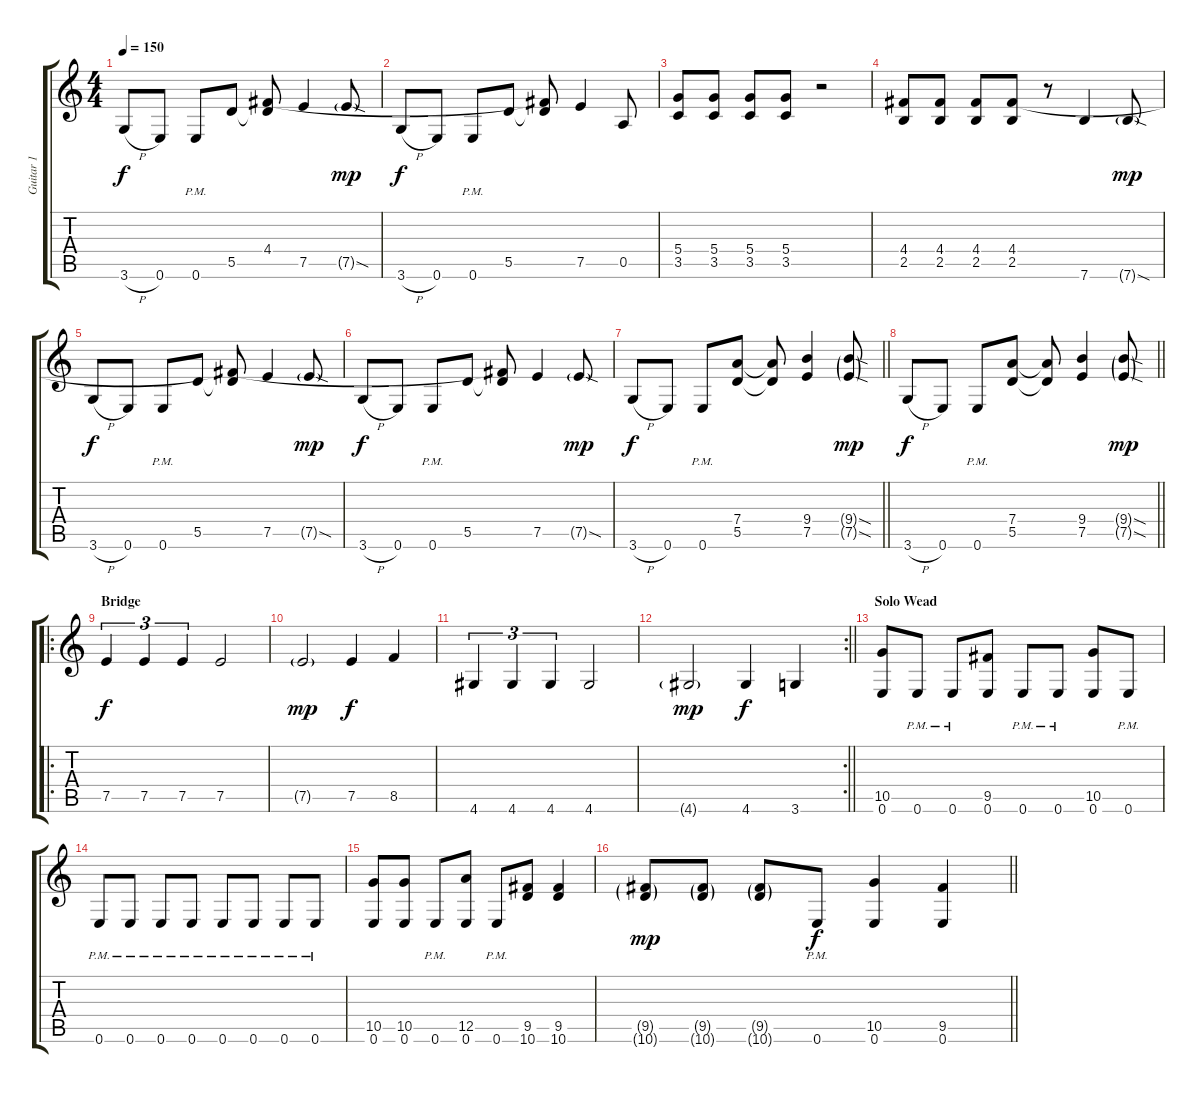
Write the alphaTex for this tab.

\track ("Guitar 1" "Guitar 1") {instrument distortionguitar}
\staff {score tabs}
\tuning (E4 B3 G3 D3 A2 E2) {hide}
\ts (4 4)
\tempo 150
\clef g2
\ks c
3.6{h}.8{dy f} 0.6.8 0.6{pm}.8 5.5.8 (4.4{t} 5.5{t}).8 7.5.4 7.5{sod g}.8{dy mp} |
3.6{h}.8{dy f} 0.6.8 0.6{pm}.8 5.5.8 (4.4{t} 5.5{t}).8 7.5.4 0.5.8 |
(5.4 3.5).8 (5.4 3.5).8 (5.4 3.5).8 (5.4 3.5).8 r.2 |
(4.4 2.5).8 (4.4 2.5).8 (4.4 2.5).8 (4.4 2.5).8 r.8 7.6.4 7.6{sod g}.8{dy mp} |
3.6{h}.8{dy f} 0.6.8 0.6{pm}.8 5.5.8 (4.4{t} 5.5{t}).8 7.5.4 7.5{sod g}.8{dy mp} |
3.6{h}.8{dy f} 0.6.8 0.6{pm}.8 5.5.8 (4.4{t} 5.5{t}).8 7.5.4 7.5{sod g}.8{dy mp} |
\barLineRight lightlight
3.6{h}.8{dy f} 0.6.8 0.6{pm}.8 (7.4 5.5).8 (7.4{t} 5.5{t}).8 (9.4 7.5).4 (9.4{sod g} 7.5{sod g}).8{dy mp} |
\barLineRight lightlight
3.6{h}.8{dy f} 0.6.8 0.6{pm}.8 (7.4 5.5).8 (7.4{t} 5.5{t}).8 (9.4 7.5).4 (9.4{sod g} 7.5{sod g}).8{dy mp} |
\ro
\section ("" "Bridge")
7.5.4{tu (3 2) dy f} 7.5.4{tu (3 2)} 7.5.4{tu (3 2)} 7.5.2 |
7.5{g}.2{dy mp} 7.5.4{dy f} 8.5.4 |
4.6.4{tu (3 2)} 4.6.4{tu (3 2)} 4.6.4{tu (3 2)} 4.6.2 |
\rc 2
\barLineRight lightlight
4.6{g}.2{dy mp} 4.6.4{dy f} 3.6.4 |
\section ("" "Solo Wead")
(10.5 0.6).8 0.6{pm}.8 0.6{pm}.8 (9.5 0.6).8 0.6{pm}.8 0.6{pm}.8 (10.5 0.6).8 0.6{pm}.8 |
0.6{pm}.8 0.6{pm}.8 0.6{pm}.8 0.6{pm}.8 0.6{pm}.8 0.6{pm}.8 0.6{pm}.8 0.6{pm}.8 |
(10.5 0.6).8 (10.5 0.6).8 0.6{pm}.8 (12.5 0.6).8 0.6{pm}.8 (9.5 10.6).8 (9.5 10.6).4 |
\barLineRight lightlight
(9.5{g} 10.6{g}).8{dy mp} (9.5{g} 10.6{g}).8 (9.5{g} 10.6{g}).8 0.6{pm}.8{dy f} (10.5 0.6).4 (9.5 0.6).4
